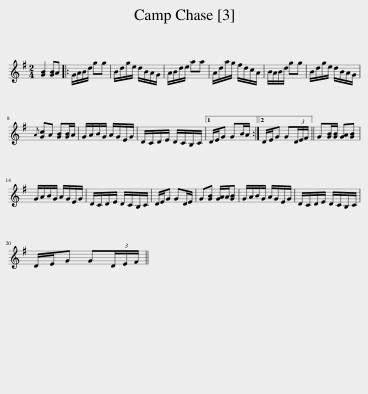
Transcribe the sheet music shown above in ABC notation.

X:1
L:1/8
M:2/4
I:linebreak $
K:G
V:1 treble
V:1
 [GB]2 [GB]A |: G/A/B/d/ gg | B/d/g/e/ d/B/A/G/ | A/B/d/e/ aa | A/d/a/g/ f/d/c/A/ | %5
 B/A/B/d/ gg | B/d/g/e/ d/B/A/G/ |${A} [Gc]A [GB][GB]/A/ | G/A/B/G/ A/G/E/G/ | D/C/D/E/ D/C/B,/C/ |1 %10
 D/E/G GB/A/ :|2 D/E/G G(3D/E/F/ || G[GB]/[GB]/ [GA][GB] |$ G/A/B/G/ A/G/E/G/ | D/C/D/E/ D/C/B,/C/ | %15
 D/E/G GD/E/ | G[GB] [GA]/A/[GB] | G/A/B/G/ A/G/E/G/ | D/C/D/E/ D/C/B,/C/ |$ D/E/G G(3D/E/F/ || %20
